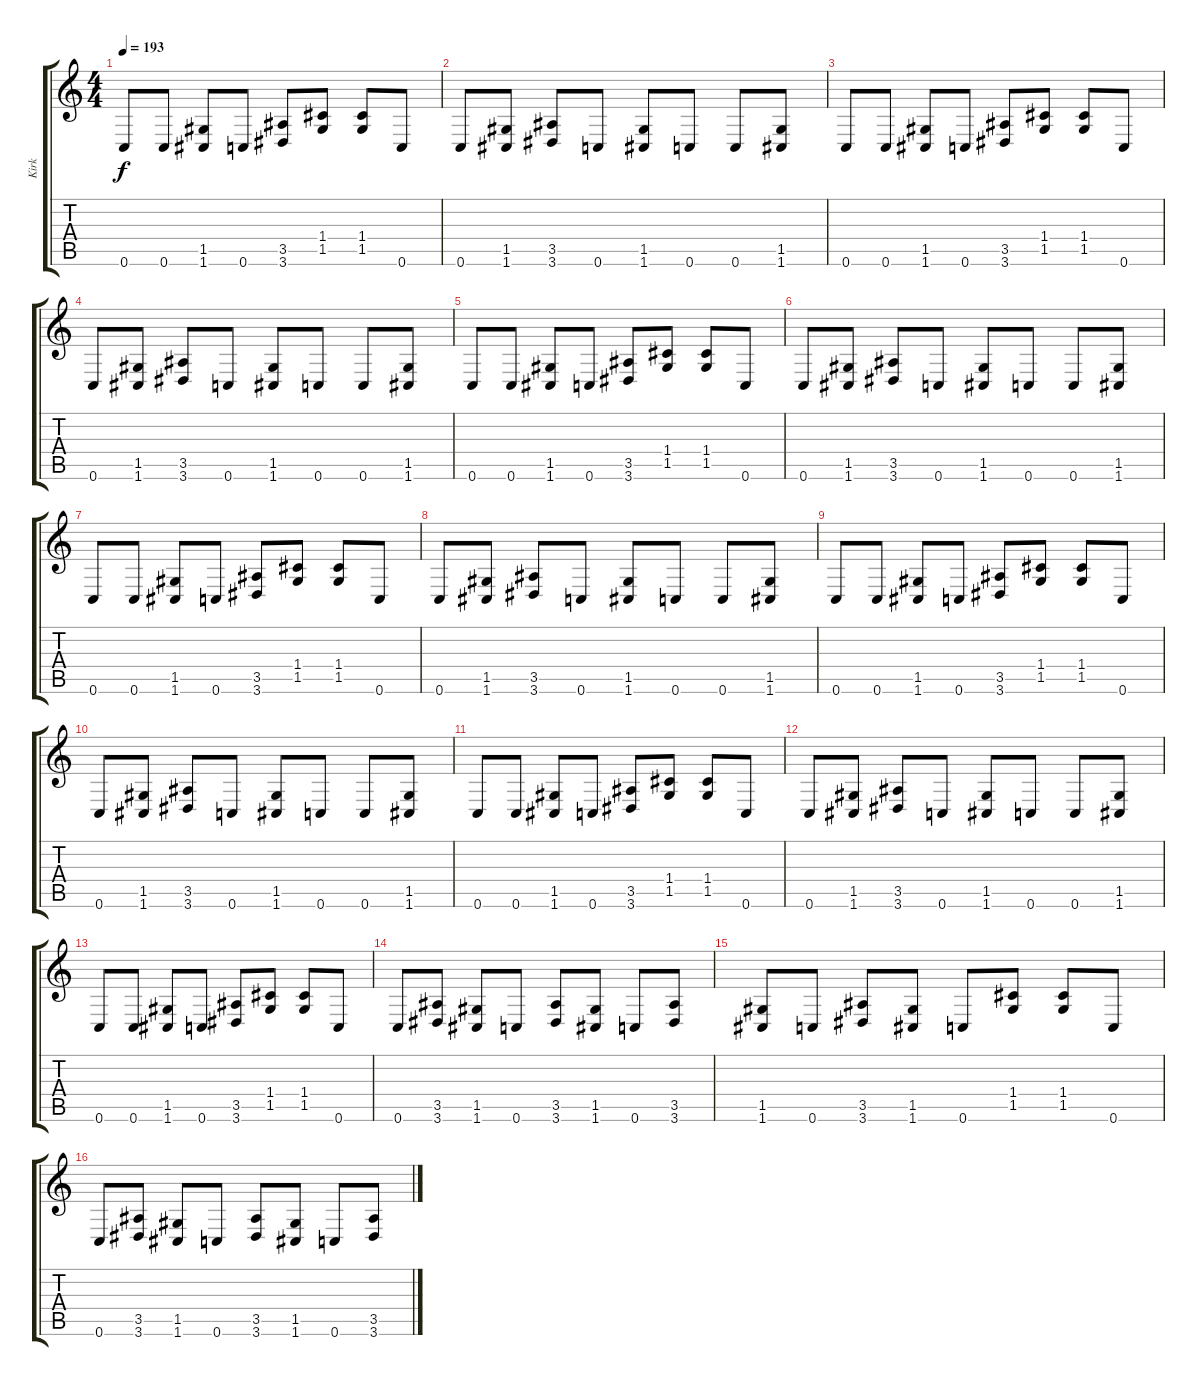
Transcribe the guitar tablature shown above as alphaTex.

\track ("Kirk" "Kirk") {instrument distortionguitar}
\staff {score tabs}
\tuning (D4 A3 F3 C3 G2 C2) {hide}
\ts (4 4)
\tempo 193
\clef g2
\ks c
0.6.8{dy f} 0.6.8 (1.5 1.6).8 0.6.8 (3.5 3.6).8 (1.4 1.5).8 (1.4 1.5).8 0.6.8 |
0.6.8{instrument distortionguitar} (1.5 1.6).8 (3.5 3.6).8 0.6.8 (1.5 1.6).8 0.6.8 0.6.8 (1.5 1.6).8 |
0.6.8 0.6.8 (1.5 1.6).8 0.6.8 (3.5 3.6).8 (1.4 1.5).8 (1.4 1.5).8 0.6.8 |
0.6.8{instrument distortionguitar} (1.5 1.6).8 (3.5 3.6).8 0.6.8 (1.5 1.6).8 0.6.8 0.6.8 (1.5 1.6).8 |
0.6.8 0.6.8 (1.5 1.6).8 0.6.8 (3.5 3.6).8 (1.4 1.5).8 (1.4 1.5).8 0.6.8 |
0.6.8{instrument distortionguitar} (1.5 1.6).8 (3.5 3.6).8 0.6.8 (1.5 1.6).8 0.6.8 0.6.8 (1.5 1.6).8 |
0.6.8 0.6.8 (1.5 1.6).8 0.6.8 (3.5 3.6).8 (1.4 1.5).8 (1.4 1.5).8 0.6.8 |
0.6.8{instrument distortionguitar} (1.5 1.6).8 (3.5 3.6).8 0.6.8 (1.5 1.6).8 0.6.8 0.6.8 (1.5 1.6).8 |
0.6.8 0.6.8 (1.5 1.6).8 0.6.8 (3.5 3.6).8 (1.4 1.5).8 (1.4 1.5).8 0.6.8 |
0.6.8{instrument distortionguitar} (1.5 1.6).8 (3.5 3.6).8 0.6.8 (1.5 1.6).8 0.6.8 0.6.8 (1.5 1.6).8 |
0.6.8 0.6.8 (1.5 1.6).8 0.6.8 (3.5 3.6).8 (1.4 1.5).8 (1.4 1.5).8 0.6.8 |
0.6.8{instrument distortionguitar} (1.5 1.6).8 (3.5 3.6).8 0.6.8 (1.5 1.6).8 0.6.8 0.6.8 (1.5 1.6).8 |
0.6.8 0.6.8 (1.5 1.6).8 0.6.8 (3.5 3.6).8 (1.4 1.5).8 (1.4 1.5).8 0.6.8 |
0.6.8 (3.5 3.6).8 (1.5 1.6).8 0.6.8 (3.5 3.6).8 (1.5 1.6).8 0.6.8 (3.5 3.6).8 |
(1.5 1.6).8 0.6.8 (3.5 3.6).8 (1.5 1.6).8 0.6.8 (1.4 1.5).8 (1.4 1.5).8 0.6.8 |
0.6.8 (3.5 3.6).8 (1.5 1.6).8 0.6.8 (3.5 3.6).8 (1.5 1.6).8 0.6.8 (3.5 3.6).8
